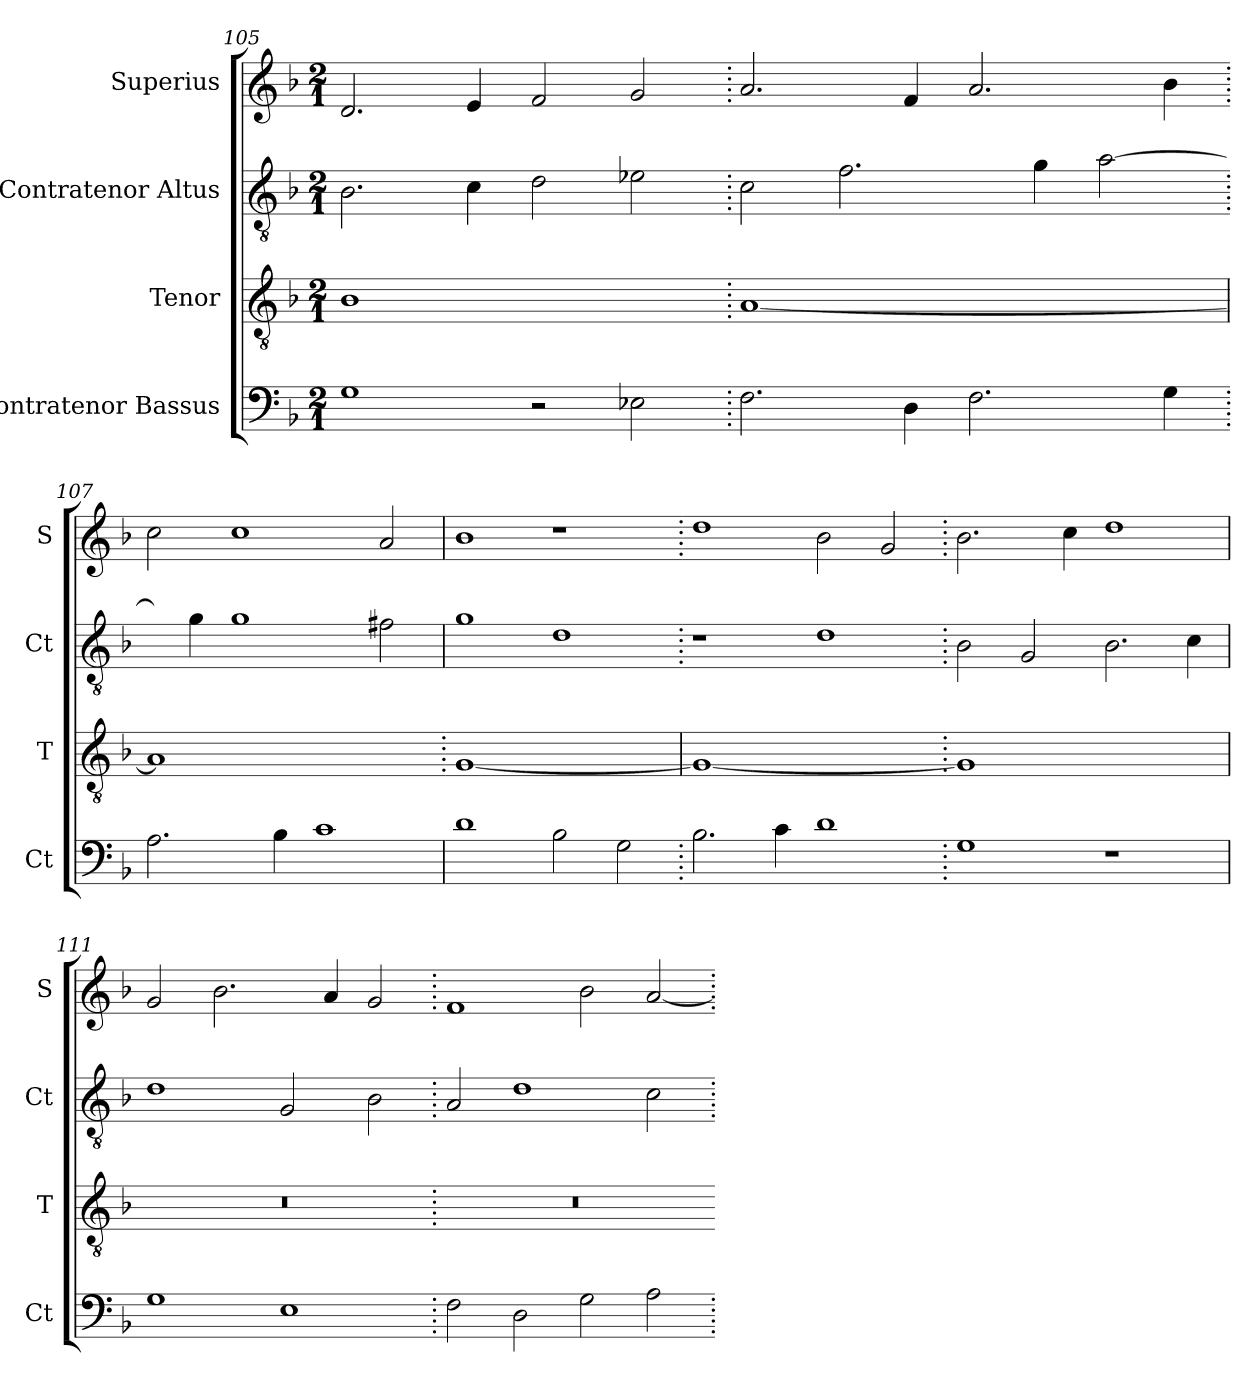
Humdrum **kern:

**kern	**kern	**kern	**kern
*part4	*part3	*part2	*part1
*staff4	*staff3	*staff2	*staff1
*I"Contratenor Bassus	*I"Tenor	*I"Contratenor Altus	*I"Superius
*I'Ct	*I'T	*I'Ct	*I'S
*clefF4	*clefGv2	*clefGv2	*clefG2
*k[b-]	*k[b-]	*k[b-]	*k[b-]
*M2/1	*M2/1	*M2/1	*M2/1
=105	=105	=105	=105
!	!LO:N:vis=1	!	!
1G	0B-	2.B-\	2.d/
.	.	4c\	4e/
2r	.	2d\	2f/
2E-X\	.	2e-X\	2g/
=106.	=106.	=106.	=106.
!	!LO:N:vis=1	!	!
2.F\	[0A	2c\	2.a/
.	.	2.f\	.
4D\	.	.	4f/
2.F\	.	.	2.a/
.	.	4g\	.
.	.	[2a\	.
4G\	.	.	4b-\
=107.	=107	=107.	=107.
!	!LO:N:vis=1	!	!
2.A\	0A]	4a\yy]	2cc\
.	.	4g\	.
.	.	1g	1cc
4B-\	.	.	.
1c	.	.	.
.	.	2f#X\	2a/
=108	=108.	=108	=108
!	!LO:N:vis=1	!	!
1d	[0G	1g	1b-
2B-\	.	1d	1r
2G\	.	.	.
=109.	=109	=109.	=109.
!	!LO:N:vis=1	!	!
2.B-\	0G_	1r	1dd
4c\	.	.	.
1d	.	1d	2b-\
.	.	.	2g/
=110.	=110.	=110.	=110.
!	!LO:N:vis=1	!	!
1G	0G]	2B-\	2.b-\
.	.	2G/	.
.	.	.	4cc\
1r	.	2.B-\	1dd
.	.	4c\	.
=111	=111	=111	=111
!	!LO:N:vis=1	!	!
1G	0r	1d	2g/
.	.	.	2.b-\
1E	.	2G/	.
.	.	.	4a/
.	.	2B-\	2g/
=112.	=112.	=112.	=112.
!	!LO:N:vis=1	!	!
2F\	0r	2A/	1f
2D\	.	1d	.
2G\	.	.	2b-\
2A\	.	2c\	[2a/
=.	=	=.	=.
*-	*-	*-	*-
